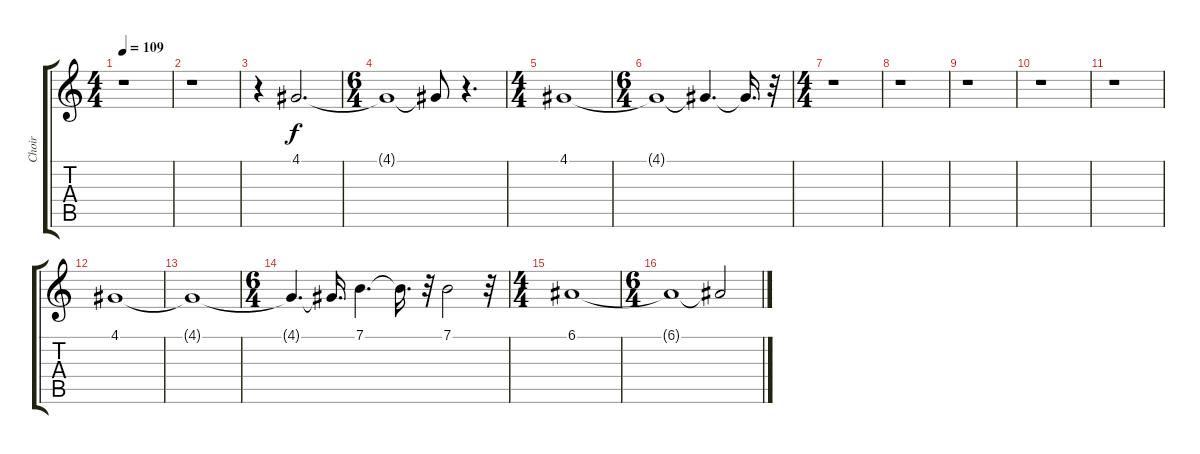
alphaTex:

\track ("Choir" "Choir") {instrument choiraahs}
\staff {score tabs}
\tuning (E4 B3 G3 D3 A2 E2) {hide}
\ts (4 4)
\tempo 109
\clef g2
\ks c
r.1{dy f} |
r.1 |
r.4 4.1.2{d} |
\ts (6 4)
4.1{t}.1 4.1{t}.8 r.4{d} |
\ts (4 4)
4.1.1 |
\ts (6 4)
4.1{t}.1 4.1{t}.4{d} 4.1{t}.16{d} r.32 |
\ts (4 4)
r.1 |
r.1 |
r.1 |
r.1 |
r.1 |
4.1.1 |
4.1{t}.1 |
\ts (6 4)
4.1{t}.4{d} 4.1{t}.16{d} 7.1.4{d} 7.1{t}.16{d} r.32 7.1.2 r.32 |
\ts (4 4)
6.1.1 |
\ts (6 4)
6.1{t}.1 6.1{t}.2
